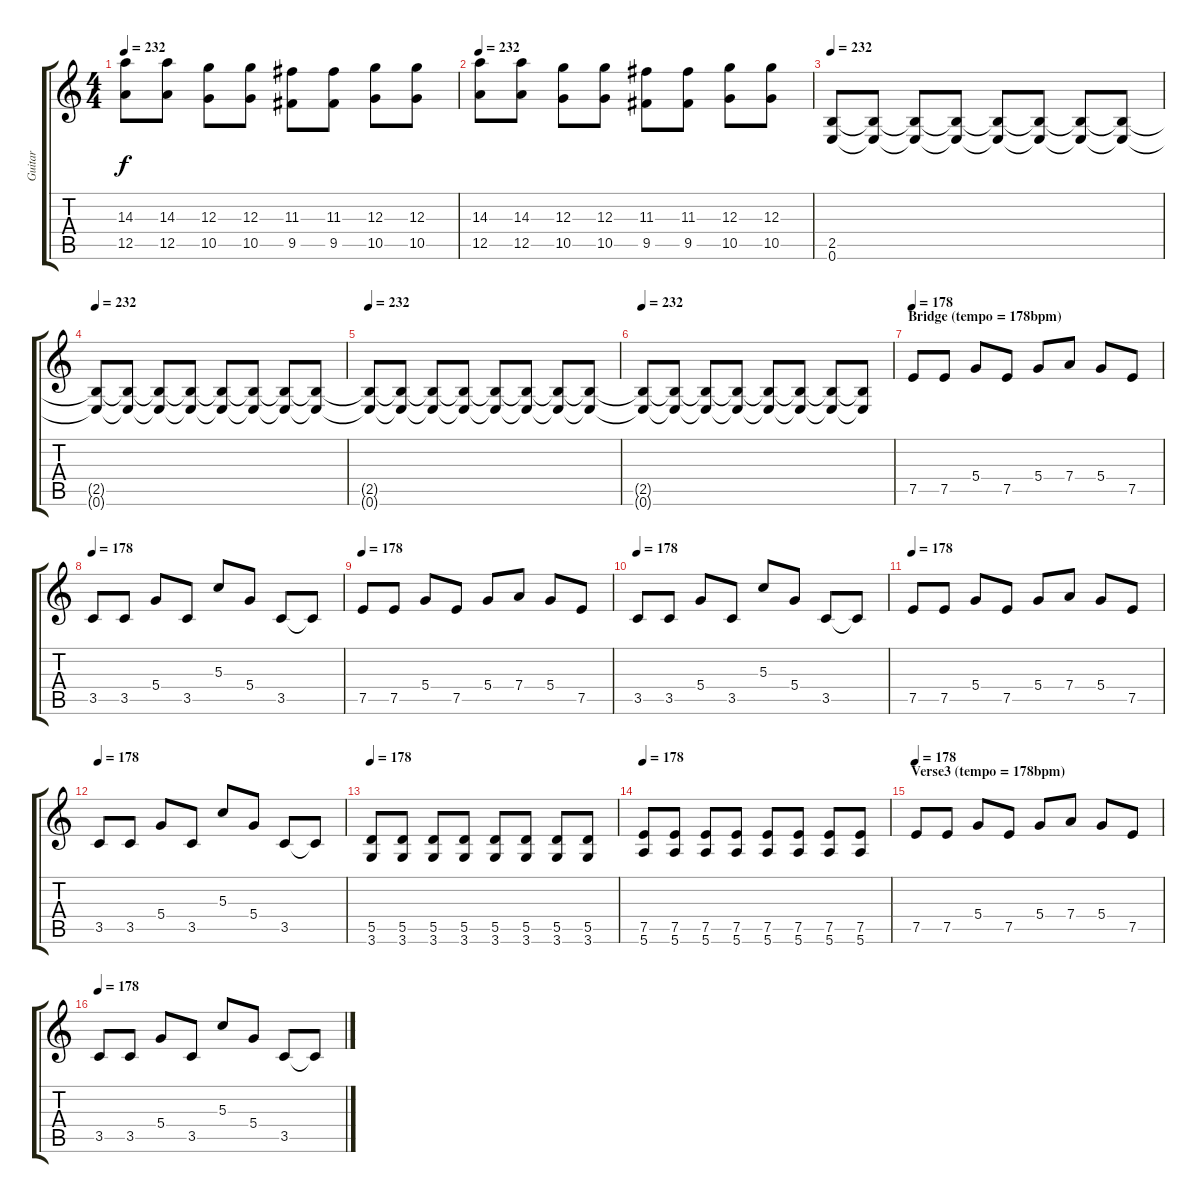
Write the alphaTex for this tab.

\track ("Guitar" "Guitar") {instrument electricguitarjazz}
\staff {score tabs}
\tuning (E4 B3 G3 D3 A2 E2) {hide}
\ts (4 4)
\tempo 232
\clef g2
\ks c
(14.3 12.5).8{dy f instrument distortionguitar} (14.3 12.5).8 (12.3 10.5).8 (12.3 10.5).8 (11.3 9.5).8 (11.3 9.5).8 (12.3 10.5).8 (12.3 10.5).8 |
\tempo 232
(14.3 12.5).8{instrument distortionguitar} (14.3 12.5).8 (12.3 10.5).8 (12.3 10.5).8 (11.3 9.5).8 (11.3 9.5).8 (12.3 10.5).8 (12.3 10.5).8 |
\tempo 232
(2.5 0.6).8{instrument distortionguitar} (2.5{t} 0.6{t}).8 (2.5{t} 0.6{t}).8 (2.5{t} 0.6{t}).8 (2.5{t} 0.6{t}).8 (2.5{t} 0.6{t}).8 (2.5{t} 0.6{t}).8 (2.5{t} 0.6{t}).8 |
\tempo 232
(2.5{t} 0.6{t}).8{instrument distortionguitar} (2.5{t} 0.6{t}).8 (2.5{t} 0.6{t}).8 (2.5{t} 0.6{t}).8 (2.5{t} 0.6{t}).8 (2.5{t} 0.6{t}).8 (2.5{t} 0.6{t}).8 (2.5{t} 0.6{t}).8 |
\tempo 232
(2.5{t} 0.6{t}).8{instrument distortionguitar} (2.5{t} 0.6{t}).8 (2.5{t} 0.6{t}).8 (2.5{t} 0.6{t}).8 (2.5{t} 0.6{t}).8 (2.5{t} 0.6{t}).8 (2.5{t} 0.6{t}).8 (2.5{t} 0.6{t}).8 |
\tempo 232
(2.5{t} 0.6{t}).8{instrument distortionguitar} (2.5{t} 0.6{t}).8 (2.5{t} 0.6{t}).8 (2.5{t} 0.6{t}).8 (2.5{t} 0.6{t}).8 (2.5{t} 0.6{t}).8 (2.5{t} 0.6{t}).8 (2.5{t} 0.6{t}).8 |
\section ("" "Bridge (tempo = 178bpm)")
\tempo 178
7.5.8{instrument overdrivenguitar} 7.5.8 5.4.8 7.5.8 5.4.8 7.4.8 5.4.8 7.5.8 |
\tempo 178
3.5.8{instrument overdrivenguitar} 3.5.8 5.4.8 3.5.8 5.3.8 5.4.8 3.5.8 3.5{t}.8 |
\tempo 178
7.5.8{instrument overdrivenguitar} 7.5.8 5.4.8 7.5.8 5.4.8 7.4.8 5.4.8 7.5.8 |
\tempo 178
3.5.8{instrument overdrivenguitar} 3.5.8 5.4.8 3.5.8 5.3.8 5.4.8 3.5.8 3.5{t}.8 |
\tempo 178
7.5.8{instrument overdrivenguitar} 7.5.8 5.4.8 7.5.8 5.4.8 7.4.8 5.4.8 7.5.8 |
\tempo 178
3.5.8{instrument overdrivenguitar} 3.5.8 5.4.8 3.5.8 5.3.8 5.4.8 3.5.8 3.5{t}.8 |
\tempo 178
(5.5 3.6).8{instrument overdrivenguitar} (5.5 3.6).8 (5.5 3.6).8 (5.5 3.6).8 (5.5 3.6).8 (5.5 3.6).8 (5.5 3.6).8 (5.5 3.6).8 |
\tempo 178
(7.5 5.6).8{instrument overdrivenguitar} (7.5 5.6).8 (7.5 5.6).8 (7.5 5.6).8 (7.5 5.6).8 (7.5 5.6).8 (7.5 5.6).8 (7.5 5.6).8 |
\section ("" "Verse3 (tempo = 178bpm)")
\tempo 178
7.5.8{instrument overdrivenguitar} 7.5.8 5.4.8 7.5.8 5.4.8 7.4.8 5.4.8 7.5.8 |
\tempo 178
3.5.8{instrument overdrivenguitar} 3.5.8 5.4.8 3.5.8 5.3.8 5.4.8 3.5.8 3.5{t}.8
